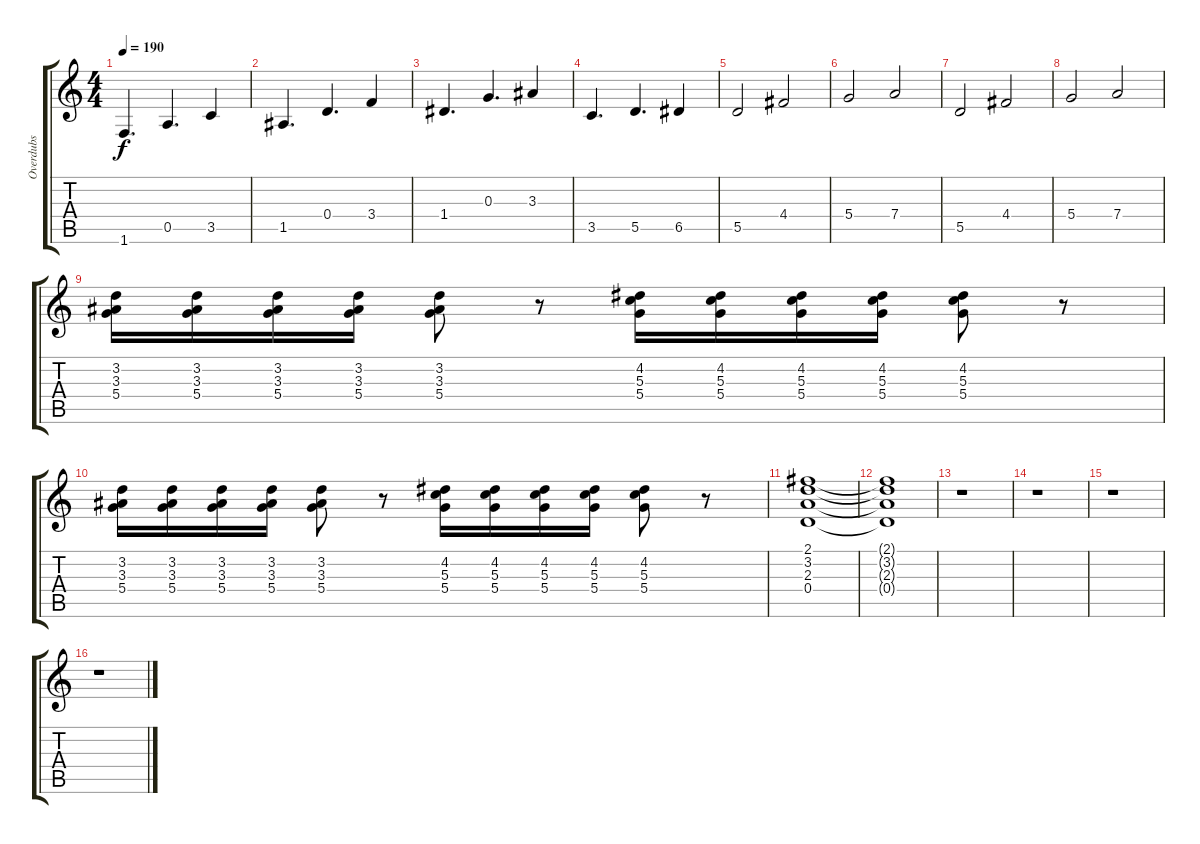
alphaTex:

\track ("Overdubs" "Overdubs") {instrument overdrivenguitar}
\staff {score tabs}
\tuning (E4 B3 G3 D3 A2 E2) {hide}
\ts (4 4)
\tempo 190
\clef g2
\ks c
1.6.4{d dy f} 0.5.4{d} 3.5.4 |
1.5.4{d} 0.4.4{d} 3.4.4 |
1.4.4{d} 0.3.4{d} 3.3.4 |
3.5.4{d} 5.5.4{d} 6.5.4 |
5.5.2 4.4.2 |
5.4.2 7.4.2 |
5.5.2 4.4.2 |
5.4.2 7.4.2 |
(3.2 3.3 5.4).16 (3.2 3.3 5.4).16 (3.2 3.3 5.4).16 (3.2 3.3 5.4).16 (3.2 3.3 5.4).8 r.8 (4.2 5.3 5.4).16 (4.2 5.3 5.4).16 (4.2 5.3 5.4).16 (4.2 5.3 5.4).16 (4.2 5.3 5.4).8 r.8 |
(3.2 3.3 5.4).16 (3.2 3.3 5.4).16 (3.2 3.3 5.4).16 (3.2 3.3 5.4).16 (3.2 3.3 5.4).8 r.8 (4.2 5.3 5.4).16 (4.2 5.3 5.4).16 (4.2 5.3 5.4).16 (4.2 5.3 5.4).16 (4.2 5.3 5.4).8 r.8 |
(2.1 3.2 2.3 0.4).1 |
(2.1{t} 3.2{t} 2.3{t} 0.4{t}).1 |
r.1 |
r.1 |
r.1 |
r.1
